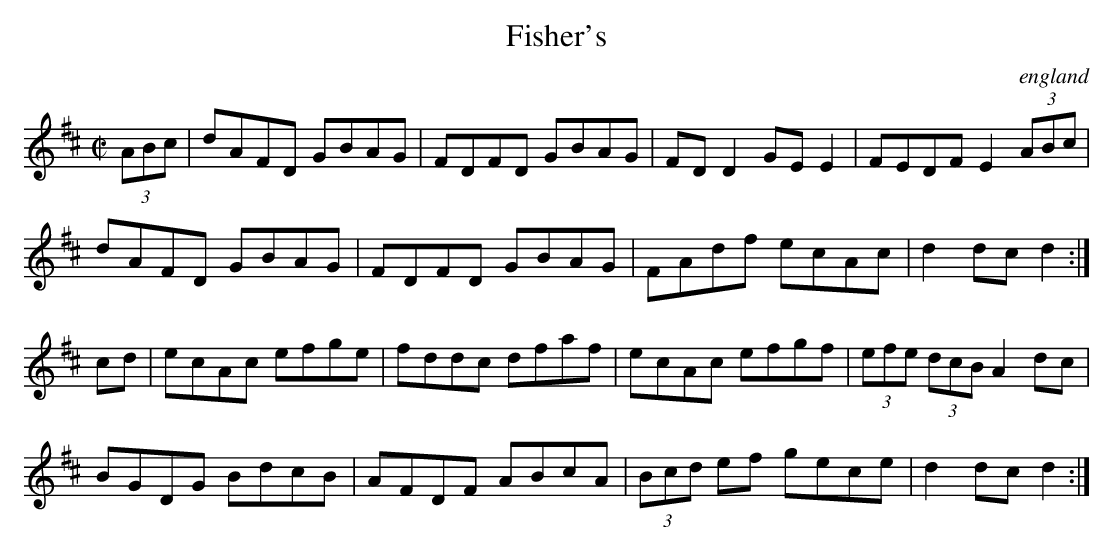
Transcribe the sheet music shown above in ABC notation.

X:1
T:Fisher's
O:england
M:C|
L:1/8
K:D Major
(3ABc|dAFD GBAG|FDFD GBAG|FDD2 GEE2|FEDF E2 (3ABc|
dAFD GBAG|FDFD GBAG|FAdf ecAc|d2dc d2:|
cd|ecAc efge|fddc dfaf|ecAc efgf|(3efe (3dcB A2dc|
BGDG BdcB|AFDF ABcA|(3Bcd ef gece|d2dc d2:|
